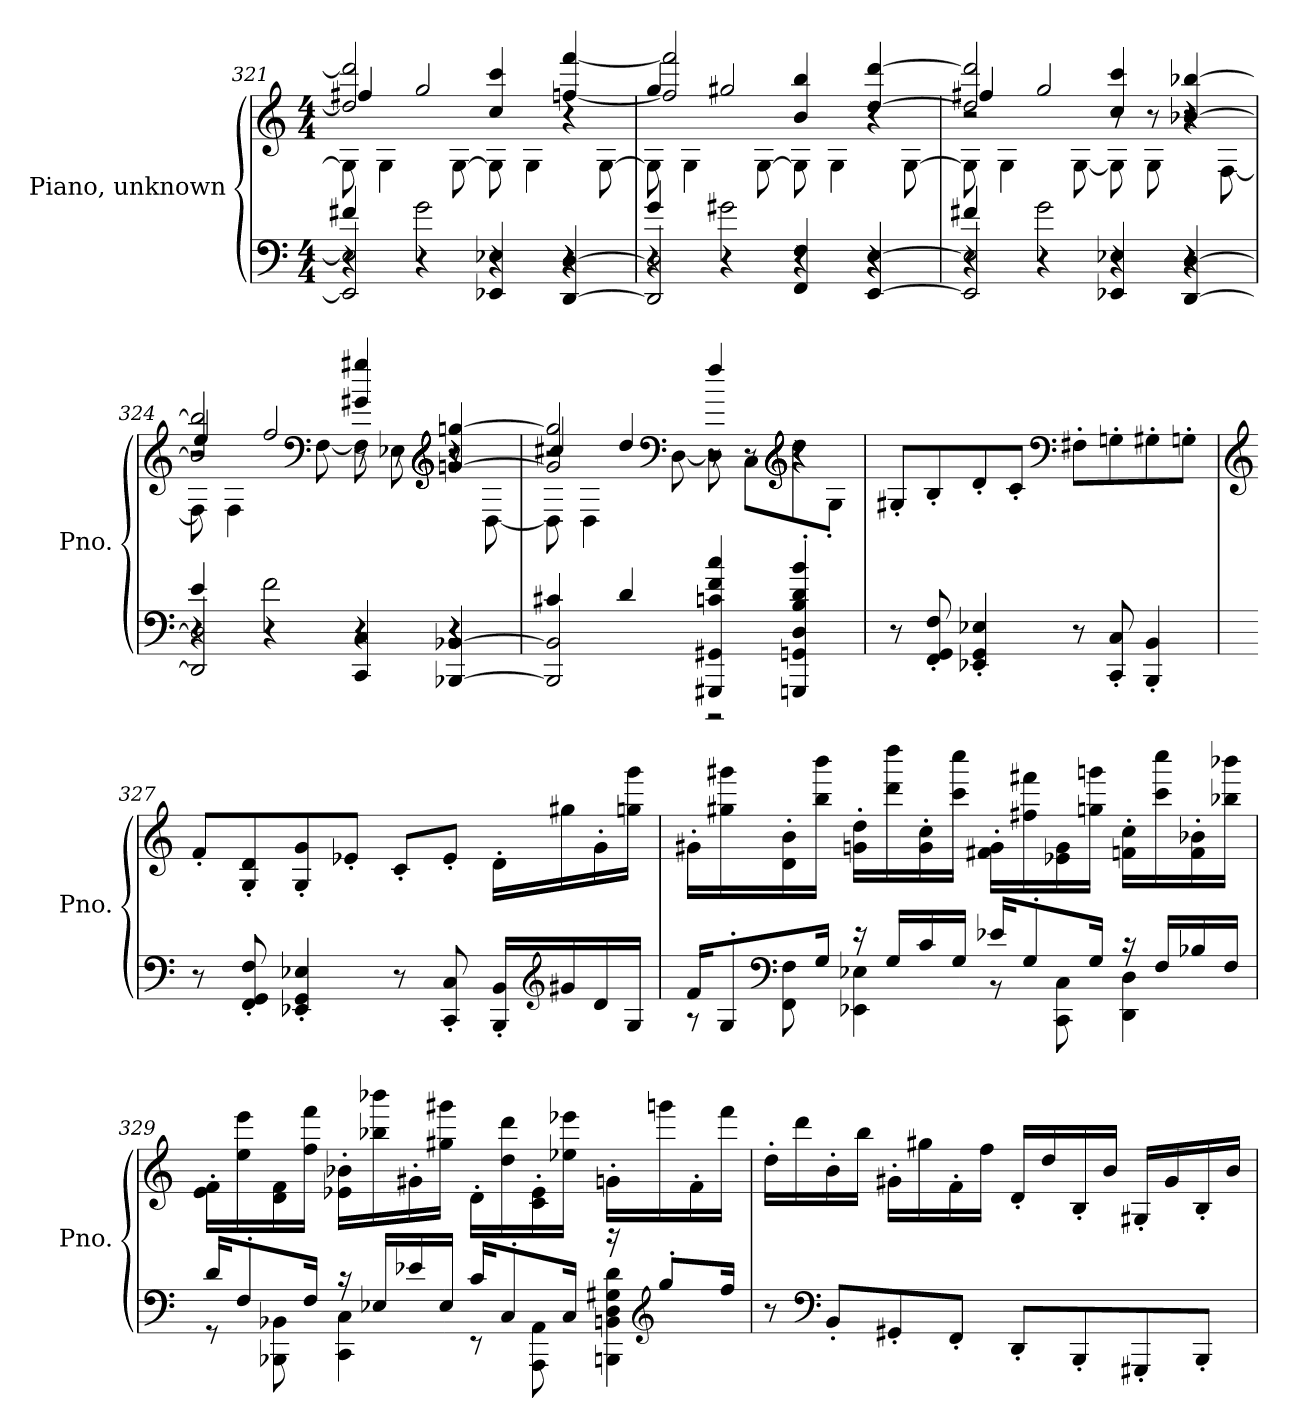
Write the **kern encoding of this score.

**kern	**kern
*part1	*part1
*staff2	*staff1
*I"Piano, unknown	*
*I'Pno.	*
!!LO:LB:g=z
*clefF4	*clefG2
*k[]	*k[]
*M4/4	*M4/4
=321	=321
*^	*^
*	*^	*	*^
4f#X/	4r	2EE/] 2E/]	2dd/] 2ddd/]	4ff#X/	8G\]
.	.	.	.	.	4G\
4r	2g\	.	.	2gg/	.
.	.	.	.	.	[8G\
4EE-X/ 4E-X/	.	4r	4cc/ 4ccc/	.	8G\]
.	.	.	.	.	4G\
4r	4r	[4DD/ [4D/	4r	[4ffn/ [4fff/	.
.	.	.	.	.	[8G\
=322	=322	=322	=322	=322	=322
4g/	4r	2DD/] 2D/]	4gg/	2ff/] 2fff/]	8G\]
.	.	.	.	.	4G\
4r	2g#X\	.	2gg#X/	.	.
.	.	.	.	.	[8G\
4FF/ 4F/	.	4r	.	4b/ 4bb/	8G\]
.	.	.	.	.	4G\
4r	4r	[4EE/ [4E/	[4dd/ [4ddd/	4r	.
.	.	.	.	.	[8G\
=323	=323	=323	=323	=323	=323
*	*	*	*	*	*^
4f#X/	4r	2EE/] 2E/]	2dd/] 2ddd/]	2r	4ff#X/	8G\]
.	.	.	.	.	.	4G\
4r	2g\	.	.	.	2gg/	.
.	.	.	.	.	.	[8G\
4EE-X/ 4E-X/	.	4r	4cc/ 4ccc/	8r	.	8G\]
.	.	.	.	8G\	.	8r
4r	4r	[4DD/ [4D/	[4b-X/ [4bb-X/	4r	4r	8r
.	.	.	.	.	.	[8F\
!!LO:LB:g=z	!!	!!	!!
=324	=324	=324	=324	=324	=324	=324
4e/	4r	2DD/] 2D/]	2b-/] 2bb-/]	2r	4ee/	8F\]
.	.	.	.	.	.	4F\
4r	2f\	.	.	.	2ff/	.
*	*	*	*clefF4	*	*	*
.	.	.	.	.	.	[8F\
4CC/ 4C/	.	4r	4g#X/ 4gg#X/	8r	.	8F\]
.	.	.	.	8E-X\	.	8r
*	*	*	*clefG2	*	*	*
4r	4r	[4BBB-X/ [4BB-X/	[4gn/ [4ggn/	4r	4r	8r
.	.	.	.	.	.	[8D\
*	*v	*v	*	*	*	*
=325	=325	=325	=325	=325	=325
4c#X/	2BBB-/] 2BB-/]	2g/] 2gg/]	2r	4cc#X/	8D\]
.	.	.	.	.	4D\
4d/	.	.	.	4dd/	.
*	*	*clefF4	*	*	*
.	.	.	.	.	[8D\
4GGG#X/ 4GG#X/ 4cn/ 4f/ 4cc/	2r	2r	8r	4ff/	8D\]
.	.	.	8C\L	.	8r
*	*	*clefG2	*	*	*
4GGGn/' 4GGn/' 4D/' 4B/' 4d/' 4b/'	.	.	8dd\	4r	4r
.	.	.	8G'\J	.	.
*v	*v	*	*	*	*
*	*v	*v	*v	*v
=326	=326
8r	8G#X'/L
8FF/' 8GG/' 8F/'	8B'/
4EE-X/' 4GG/' 4E-X/'	8d'/
.	8c'/J
*	*clefF4
8r	8F#X'\L
8CC/' 8C/'	8Gn'\
4BBB/' 4BB/'	8G#X'\
.	8Gn'\J
!!LO:PB:g=z
=327	=327
*	*clefG2
8r	8f'/L
8FF/' 8GG/' 8F/'	8G/' 8d/'
4EE-X/' 4GG/' 4E-X/'	8G/' 8g/'
.	8e-X'/J
8r	8c'/L
8CC/' 8C/'	8e-'/J
16BBB/' 16BB/'LL	16d'\LL
*clefG2	*
16g#X/	16gg#X\
16d/	16g'\
16G/JJ	16ggn\ 16ggg\JJ
=328	=328
*^	*
16f/KL	8r	16g#X'\LL
8G'/	.	16gg#X\ 16ggg#X\
*clefF4	*	*
.	8FF\ 8F\	16d\' 16b\'
16G/Jk	.	16bb\ 16bbb\JJ
16r	4EE-X\ 4E-X\	16gn\' 16dd\'LL
16G/LL	.	16ddd\ 16dddd\
16c/	.	16g\' 16cc\'
16G/JJ	.	16ccc\ 16cccc\JJ
16e-X/KL	8r	16f#X\' 16g\'LL
8G'/	.	16ff#X\ 16fff#X\
.	8CC\ 8C\	16e-X\ 16g\
16G/Jk	.	16ggn\ 16gggn\JJ
16r	4DD\ 4D\	16fn\' 16cc\'LL
16F/LL	.	16ccc\ 16cccc\
16B-X/	.	16f\' 16b-X\'
16F/JJ	.	16bb-X\ 16bbb-X\JJ
!!LO:LB:g=z
=329	=329	=329
16d/KL	8r	16e\' 16f\'LL
8F'/	.	16ee\ 16eee\
.	8BBB-X\ 8BB-X\	16d\ 16f\
16F/Jk	.	16ff\ 16fff\JJ
16r	4CC\ 4C\	16e-X\' 16b-X\'LL
16E-X/LL	.	16bb-X\ 16bbb-X\
16e-X/	.	16g#X'\
16E-/JJ	.	16gg#X\ 16ggg#X\JJ
16c/KL	8r	16d'\LL
8C'/	.	16dd\ 16ddd\
.	8AAA\ 8AA\	16c\' 16e-\'
16C/Jk	.	16ee-X\ 16eee-X\JJ
16r	4BBBn\ 4BBn\ 4D\ 4G#X\ 4d\	16gn'\LL
*clefG2	*	*
8gg'/L	.	16gggn\
.	.	16f'\
16ff/Jk	.	16fff\JJ
*v	*v	*
=330	=330
8r	16dd'\LL
.	16ddd\
*clefF4	*
8BB'/L	16b'\
.	16bb\JJ
8GG#X'/	16g#X'\LL
.	16gg#X\
8FF'/J	16f'\
.	16ff\JJ
8DD'/L	16d'/LL
.	16dd/
8BBB'/	16B'/
.	16b/JJ
8GGG#X'/	16G#X'/LL
.	16g#/
8BBB'/J	16B'/
.	16b/JJ
=	=
*-	*-
